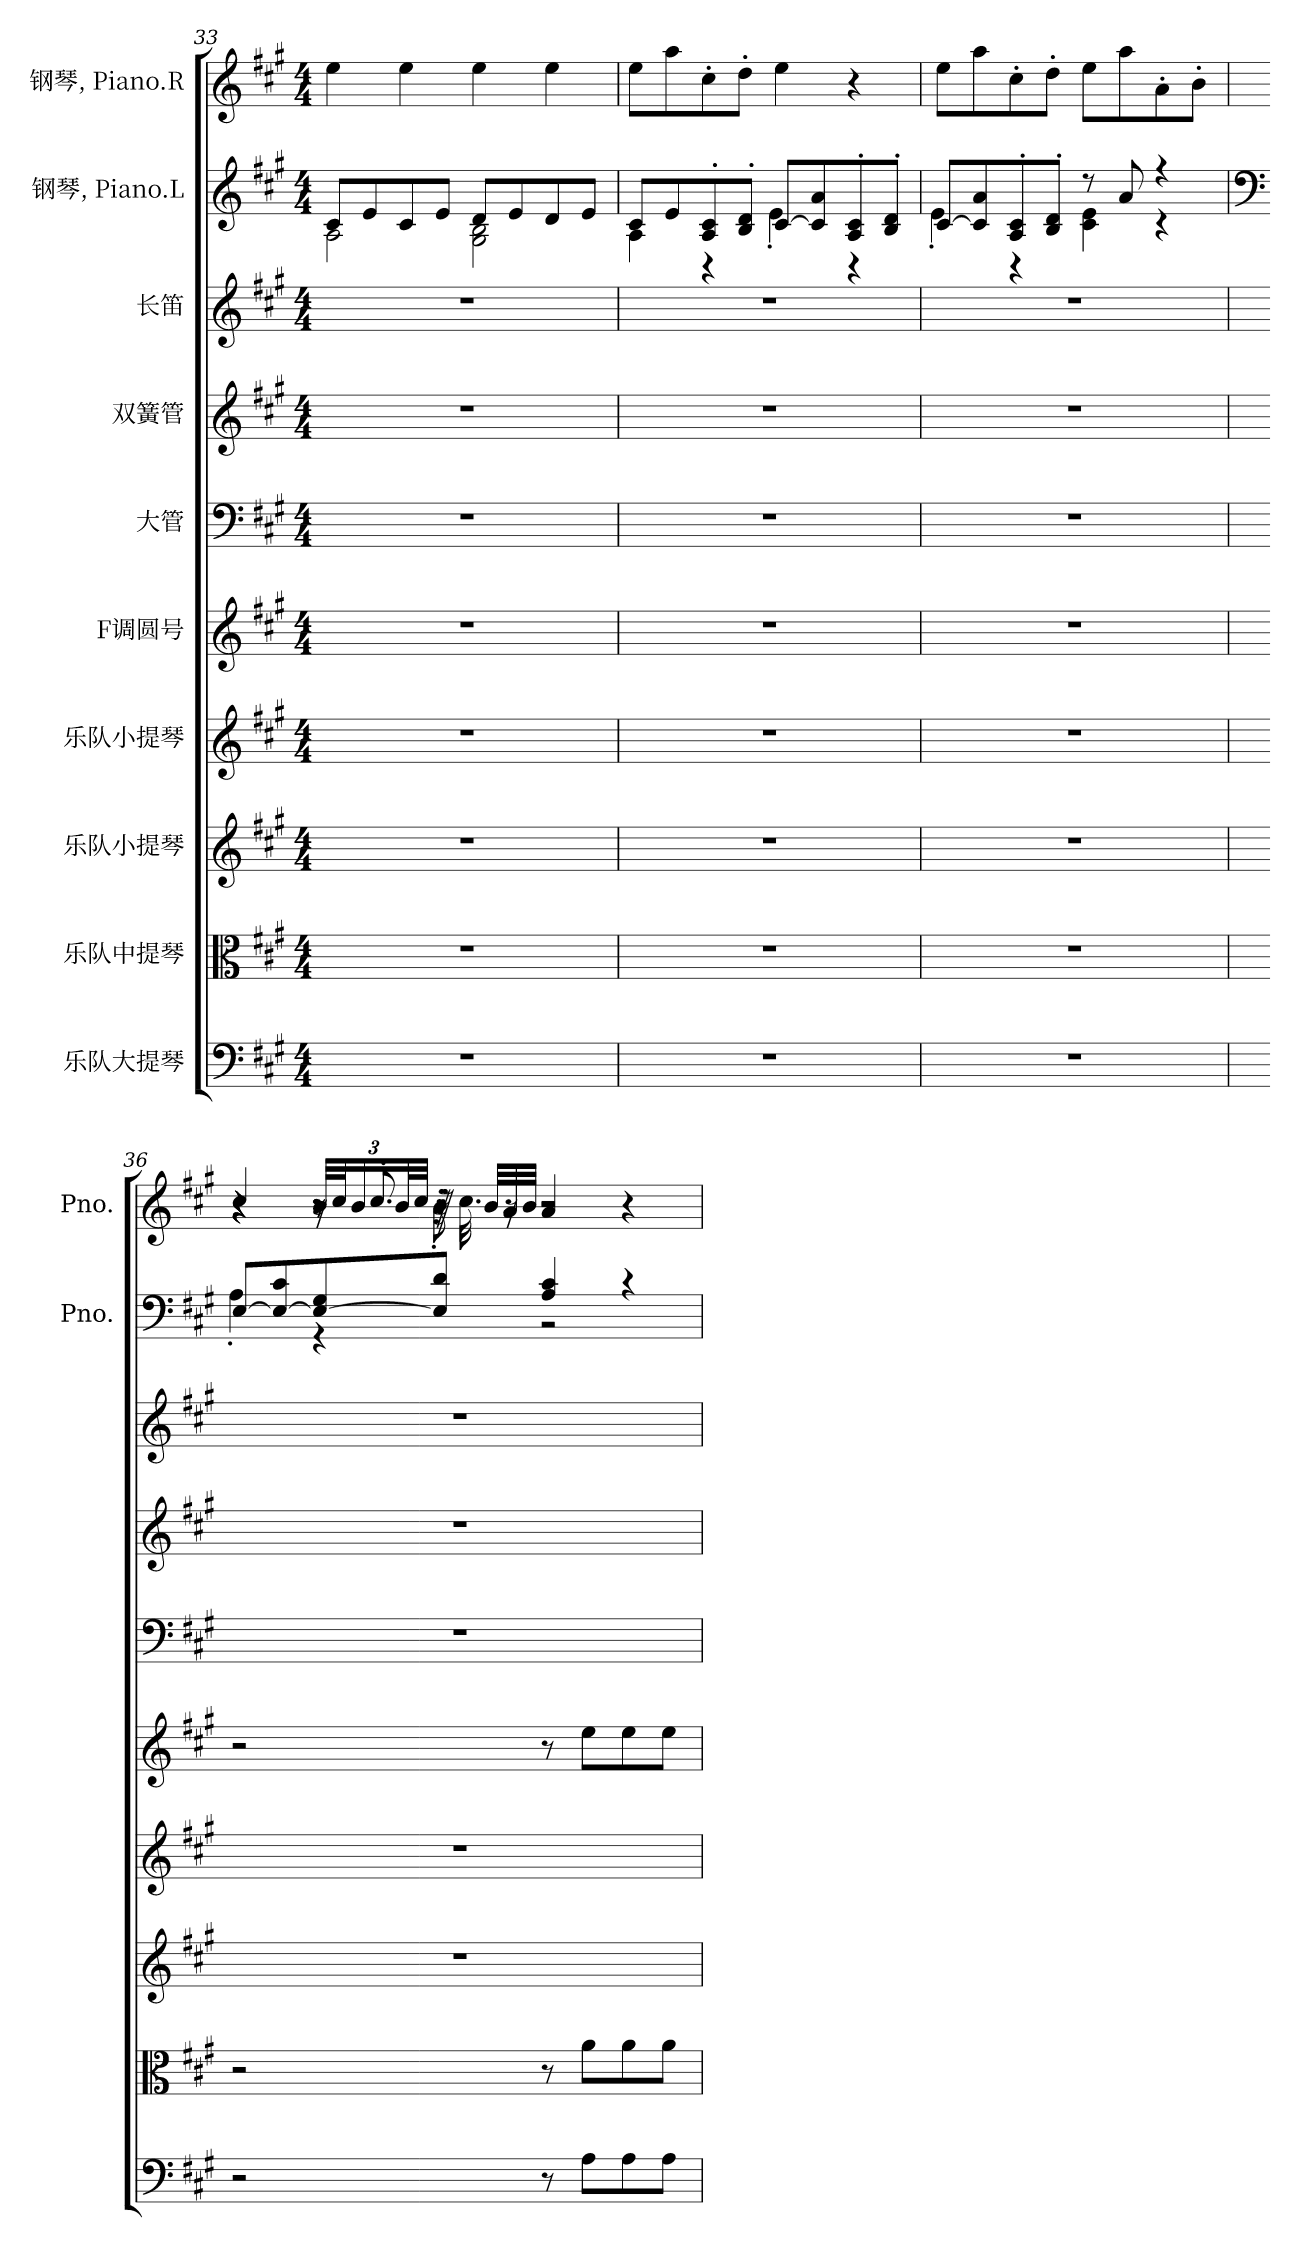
**kern	**kern	**kern	**kern	**kern	**kern	**kern	**kern	**kern	**kern
*part10	*part9	*part8	*part7	*part6	*part5	*part4	*part3	*part2	*part1
*staff10	*staff9	*staff8	*staff7	*staff6	*staff5	*staff4	*staff3	*staff2	*staff1
*I"乐队大提琴	*I"乐队中提琴	*I"乐队小提琴	*I"乐队小提琴	*I"F调圆号	*I"大管	*I"双簧管	*I"长笛	*I"钢琴, Piano.L	*I"钢琴, Piano.R
*	*	*	*	*	*	*	*	*I'Pno.	*I'Pno.
*clefF4	*clefC3	*clefG2	*clefG2	*clefG2	*clefF4	*clefG2	*clefG2	*clefG2	*clefG2
*	*	*	*	*ITrd4c7	*	*	*	*	*
*k[f#c#g#]	*k[f#c#g#]	*k[f#c#g#]	*k[f#c#g#]	*k[f#c#]	*k[f#c#g#]	*k[f#c#g#]	*k[f#c#g#]	*k[f#c#g#]	*k[f#c#g#]
*M4/4	*M4/4	*M4/4	*M4/4	*M4/4	*M4/4	*M4/4	*M4/4	*M4/4	*M4/4
=33	=33	=33	=33	=33	=33	=33	=33	=33	=33
*	*	*	*	*	*	*	*	*^	*
1r	1r	1r	1r	1r	1r	1r	1r	8c#/L	2A\	4ee\
.	.	.	.	.	.	.	.	8e/	.	.
.	.	.	.	.	.	.	.	8c#/	.	4ee\
.	.	.	.	.	.	.	.	8e/J	.	.
.	.	.	.	.	.	.	.	8d/L	2G#\ 2B\	4ee\
.	.	.	.	.	.	.	.	8e/	.	.
.	.	.	.	.	.	.	.	8d/	.	4ee\
.	.	.	.	.	.	.	.	8e/J	.	.
!!LO:PB:g=z
=34	=34	=34	=34	=34	=34	=34	=34	=34	=34	=34
1r	1r	1r	1r	1r	1r	1r	1r	8c#/L	4A\	8ee\L
.	.	.	.	.	.	.	.	8e/	.	8aa\
.	.	.	.	.	.	.	.	8A/' 8c#/'	4r	8cc#'\
.	.	.	.	.	.	.	.	8B/' 8d/'J	.	8dd'\J
.	.	.	.	.	.	.	.	[8c#/L	4e'\	4ee\
.	.	.	.	.	.	.	.	8c#/] 8a/	.	.
.	.	.	.	.	.	.	.	8A/' 8c#/'	4r	4r
.	.	.	.	.	.	.	.	8B/' 8d/'J	.	.
=35	=35	=35	=35	=35	=35	=35	=35	=35	=35	=35
1r	1r	1r	1r	1r	1r	1r	1r	[8c#/L	4e'\	8ee\L
.	.	.	.	.	.	.	.	8c#/] 8a/	.	8aa\
.	.	.	.	.	.	.	.	8A/' 8c#/'	4r	8cc#'\
.	.	.	.	.	.	.	.	8B/' 8d/'J	.	8dd'\J
.	.	.	.	.	.	.	.	8r	4c#\ 4e\	8ee\L
.	.	.	.	.	.	.	.	8a/	.	8aa\
.	.	.	.	.	.	.	.	4r	4r	8a'\
.	.	.	.	.	.	.	.	.	.	8b'\J
!!LO:PB:g=z
=36	=36	=36	=36	=36	=36	=36	=36	=36	=36	=36
*	*	*	*	*	*	*	*	*clefF4	*	*
*	*	*	*	*	*	*	*	*	*	*^
*	*	*	*	*	*	*	*	*	*	*	*^
*	*	*	*	*	*	*	*	*	*	*	*	*^
2r	2r	1r	1r	2r	1r	1r	1r	[8E/L	4A'\	4r	4r	4cc#/	4r
.	.	.	.	.	.	.	.	8E/_ 8c#/	.	.	.	.	.
*	*	*	*	*	*	*	*	*	*	*	*	*Xbrackettup	*
.	.	.	.	.	.	.	.	8E/_ 8G#/	4r	16r	8r	48b/LLL	8r
.	.	.	.	.	.	.	.	.	.	.	.	48cc#/J	.
.	.	.	.	.	.	.	.	.	.	.	.	24b/	.
.	.	.	.	.	.	.	.	.	.	8.cc#'/	.	.	.
.	.	.	.	.	.	.	.	.	.	.	.	48b/L	.
.	.	.	.	.	.	.	.	.	.	.	.	48cc#/JJJ	.
.	.	.	.	.	.	.	.	8E/] 8d/J	.	.	64r	32r	8b'\
.	.	.	.	.	.	.	.	.	.	.	32.cc#\	.	.
.	.	.	.	.	.	.	.	.	.	.	.	32b/LLL	.
.	.	.	.	.	.	.	.	.	.	.	16r	32a/	.
.	.	.	.	.	.	.	.	.	.	.	.	32b/JJJ	.
8r	8r	.	.	8r	.	.	.	4A/ 4c#/	2r	2r	2r	4a/	2r
8A\L	8a\L	.	.	8a\L	.	.	.	.	.	.	.	.	.
8A\	8a\	.	.	8a\	.	.	.	4r	.	.	.	4r	.
8A\J	8a\J	.	.	8a\J	.	.	.	.	.	.	.	.	.
*	*	*	*	*	*	*	*	*v	*v	*	*	*	*
*	*	*	*	*	*	*	*	*	*v	*v	*v	*v
=	=	=	=	=	=	=	=	=	=
*-	*-	*-	*-	*-	*-	*-	*-	*-	*-
